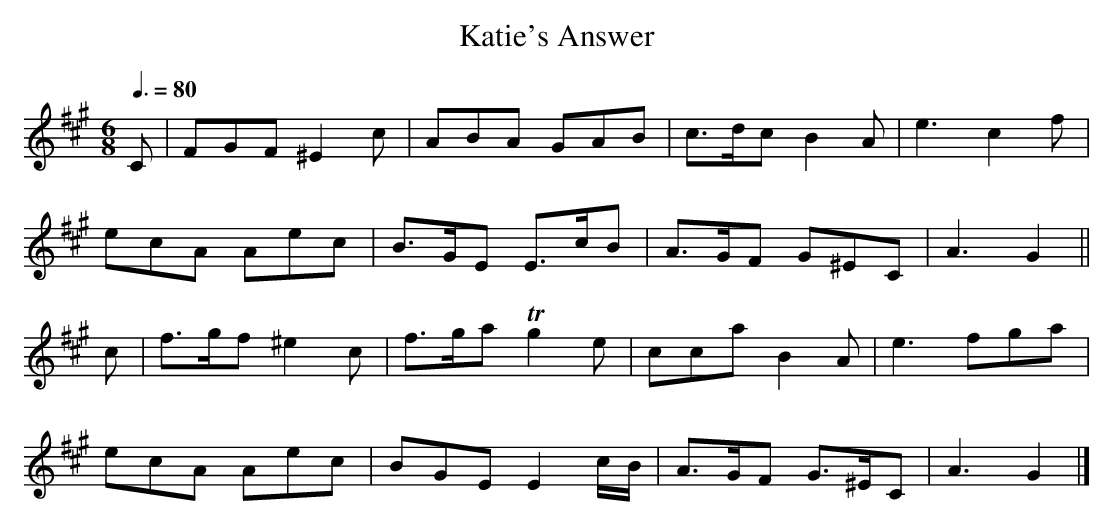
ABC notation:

X:1
T:Katie's Answer
M:6/8
L:1/8
Q:3/8=80
K:F#min
C|FGF  ^E2c|ABA   GAB   |c>dc B2A  |e3 c2f|
  ecA   Aec|B>GE  E>cB  |A>GF G^EC |A3 G2||
c|f>gf ^e2c|f>ga Tg2e   |cca  B2A  |e3 fga|
  ecA   Aec|BGE   E2c/B/|A>GF G>^EC|A3 G2|]
